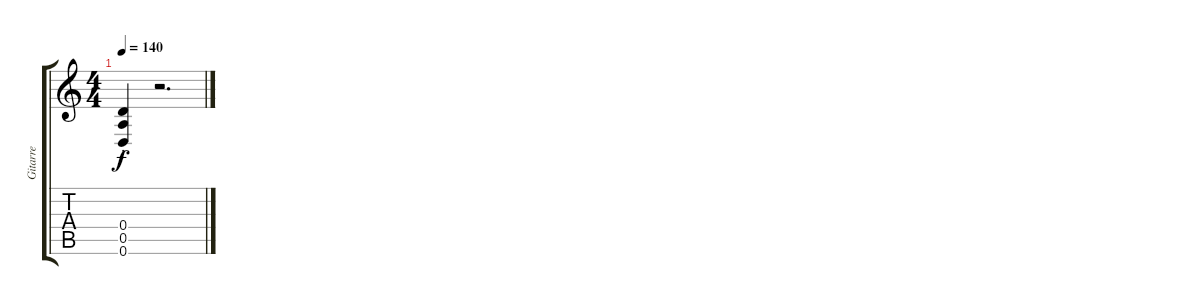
\track ("Gitarre" "Gitarre") {instrument distortionguitar}
\staff {score tabs}
\tuning (E4 B3 G3 D3 A2 D2) {hide}
\ts (4 4)
\tempo 140
\clef g2
\ks c
(0.4{st} 0.5{st} 0.6{st}).4{dy f} r.2{d}
